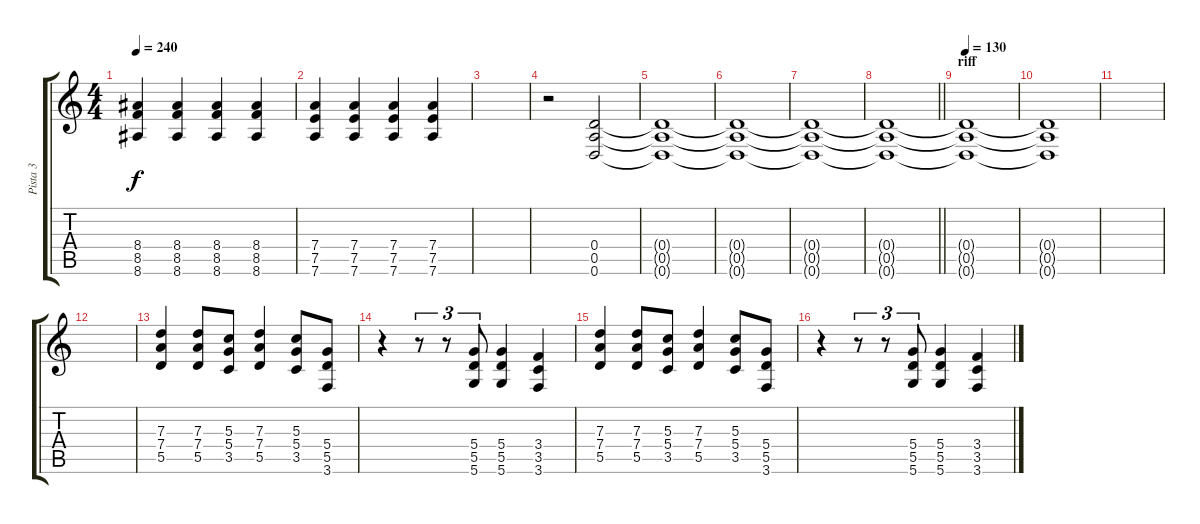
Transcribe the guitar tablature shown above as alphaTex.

\track ("Pista 3" "Pista 3") {instrument distortionguitar}
\staff {score tabs}
\tuning (E4 B3 G3 D3 A2 D2) {hide}
\ts (4 4)
\tempo 240
\clef g2
\ks c
(8.4 8.5 8.6).4{dy f} (8.4 8.5 8.6).4 (8.4 8.5 8.6).4 (8.4 8.5 8.6).4 |
(7.4 7.5 7.6).4 (7.4 7.5 7.6).4 (7.4 7.5 7.6).4 (7.4 7.5 7.6).4 |
|
r.2 (0.4 0.5 0.6).2 |
(0.4{t} 0.5{t} 0.6{t}).1 |
(0.4{t} 0.5{t} 0.6{t}).1 |
(0.4{t} 0.5{t} 0.6{t}).1 |
\barLineRight lightlight
(0.4{t} 0.5{t} 0.6{t}).1 |
\section ("" "riff")
\tempo 130
(0.4{t} 0.5{t} 0.6{t}).1 |
(0.4{t} 0.5{t} 0.6{t}).1 |
|
|
(7.3 7.4 5.5).4 (7.3 7.4 5.5).8 (5.3 5.4 3.5).8 (7.3 7.4 5.5).4 (5.3 5.4 3.5).8 (5.4 5.5 3.6).8 |
r.4 r.8{tu (3 2)} r.8{tu (3 2)} (5.4 5.5 5.6).8{tu (3 2)} (5.4 5.5 5.6).4 (3.4 3.5 3.6).4 |
(7.3 7.4 5.5).4 (7.3 7.4 5.5).8 (5.3 5.4 3.5).8 (7.3 7.4 5.5).4 (5.3 5.4 3.5).8 (5.4 5.5 3.6).8 |
r.4 r.8{tu (3 2)} r.8{tu (3 2)} (5.4 5.5 5.6).8{tu (3 2)} (5.4 5.5 5.6).4 (3.4 3.5 3.6).4
